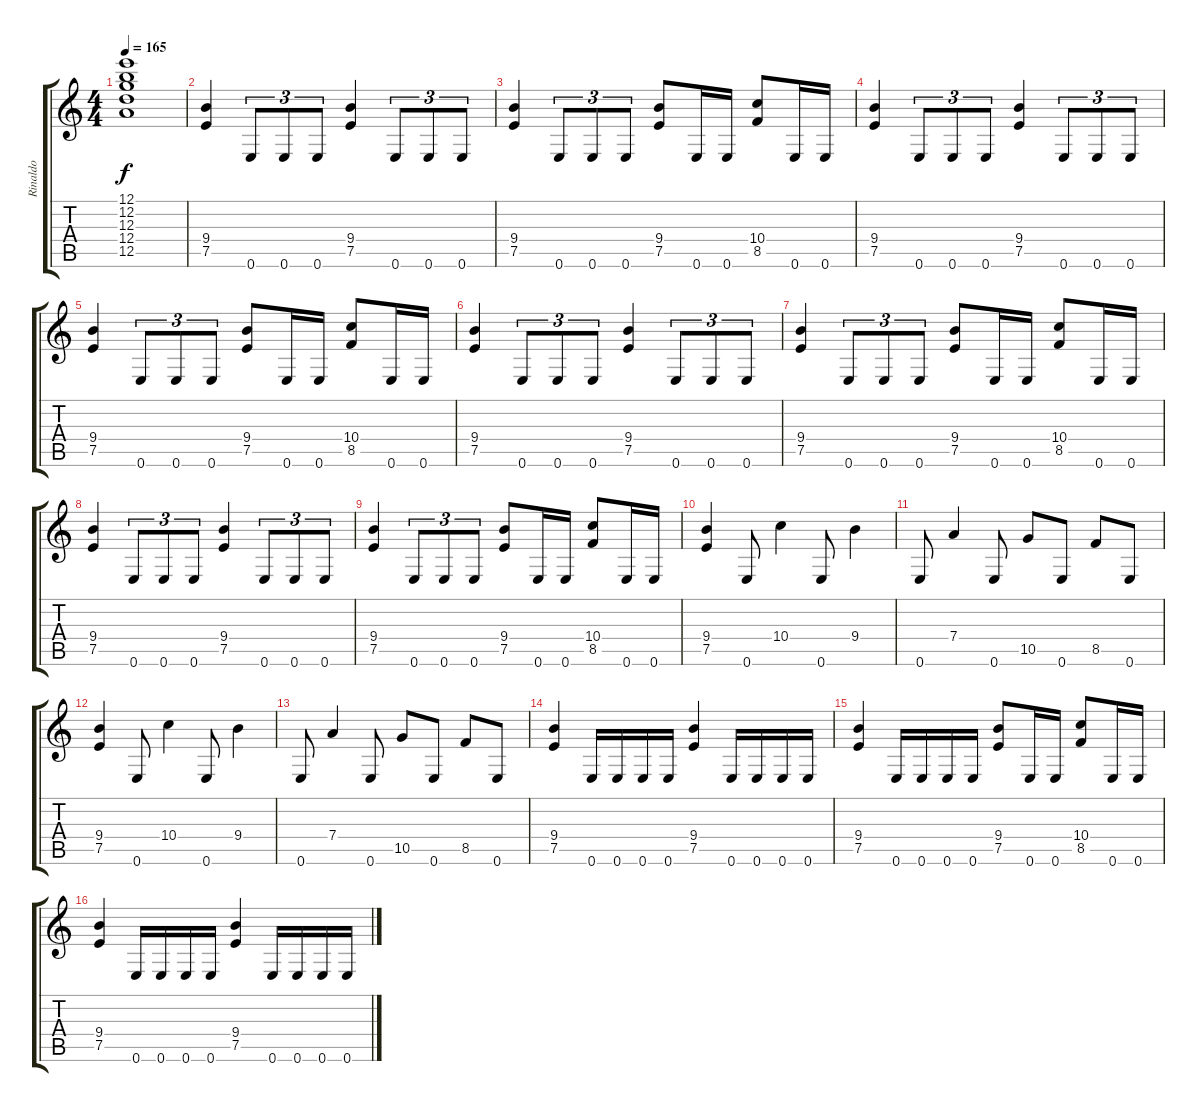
\track ("Rinaldo" "Rinaldo") {instrument overdrivenguitar}
\staff {score tabs}
\tuning (E4 B3 G3 D3 A2 E2) {hide}
\ts (4 4)
\tempo 165
\clef g2
\ks c
(12.1 12.2 12.3 12.4 12.5).1{dy f instrument guitarfretnoise} |
(9.4 7.5).4{instrument overdrivenguitar} 0.6.8{tu (3 2)} 0.6.8{tu (3 2)} 0.6.8{tu (3 2)} (9.4 7.5).4 0.6.8{tu (3 2)} 0.6.8{tu (3 2)} 0.6.8{tu (3 2)} |
(9.4 7.5).4 0.6.8{tu (3 2)} 0.6.8{tu (3 2)} 0.6.8{tu (3 2)} (9.4 7.5).8 0.6.16 0.6.16 (10.4 8.5).8 0.6.16 0.6.16 |
(9.4 7.5).4 0.6.8{tu (3 2)} 0.6.8{tu (3 2)} 0.6.8{tu (3 2)} (9.4 7.5).4 0.6.8{tu (3 2)} 0.6.8{tu (3 2)} 0.6.8{tu (3 2)} |
(9.4 7.5).4 0.6.8{tu (3 2)} 0.6.8{tu (3 2)} 0.6.8{tu (3 2)} (9.4 7.5).8 0.6.16 0.6.16 (10.4 8.5).8 0.6.16 0.6.16 |
(9.4 7.5).4 0.6.8{tu (3 2)} 0.6.8{tu (3 2)} 0.6.8{tu (3 2)} (9.4 7.5).4 0.6.8{tu (3 2)} 0.6.8{tu (3 2)} 0.6.8{tu (3 2)} |
(9.4 7.5).4 0.6.8{tu (3 2)} 0.6.8{tu (3 2)} 0.6.8{tu (3 2)} (9.4 7.5).8 0.6.16 0.6.16 (10.4 8.5).8 0.6.16 0.6.16 |
(9.4 7.5).4 0.6.8{tu (3 2)} 0.6.8{tu (3 2)} 0.6.8{tu (3 2)} (9.4 7.5).4 0.6.8{tu (3 2)} 0.6.8{tu (3 2)} 0.6.8{tu (3 2)} |
(9.4 7.5).4 0.6.8{tu (3 2)} 0.6.8{tu (3 2)} 0.6.8{tu (3 2)} (9.4 7.5).8 0.6.16 0.6.16 (10.4 8.5).8 0.6.16 0.6.16 |
(9.4 7.5).4 0.6.8 10.4.4 0.6.8 9.4.4 |
0.6.8 7.4.4 0.6.8 10.5.8 0.6.8 8.5.8 0.6.8 |
(9.4 7.5).4 0.6.8 10.4.4 0.6.8 9.4.4 |
0.6.8 7.4.4 0.6.8 10.5.8 0.6.8 8.5.8 0.6.8 |
(9.4 7.5).4 0.6.16 0.6.16 0.6.16 0.6.16 (9.4 7.5).4 0.6.16 0.6.16 0.6.16 0.6.16 |
(9.4 7.5).4 0.6.16 0.6.16 0.6.16 0.6.16 (9.4 7.5).8 0.6.16 0.6.16 (10.4 8.5).8 0.6.16 0.6.16 |
(9.4 7.5).4 0.6.16 0.6.16 0.6.16 0.6.16 (9.4 7.5).4 0.6.16 0.6.16 0.6.16 0.6.16
